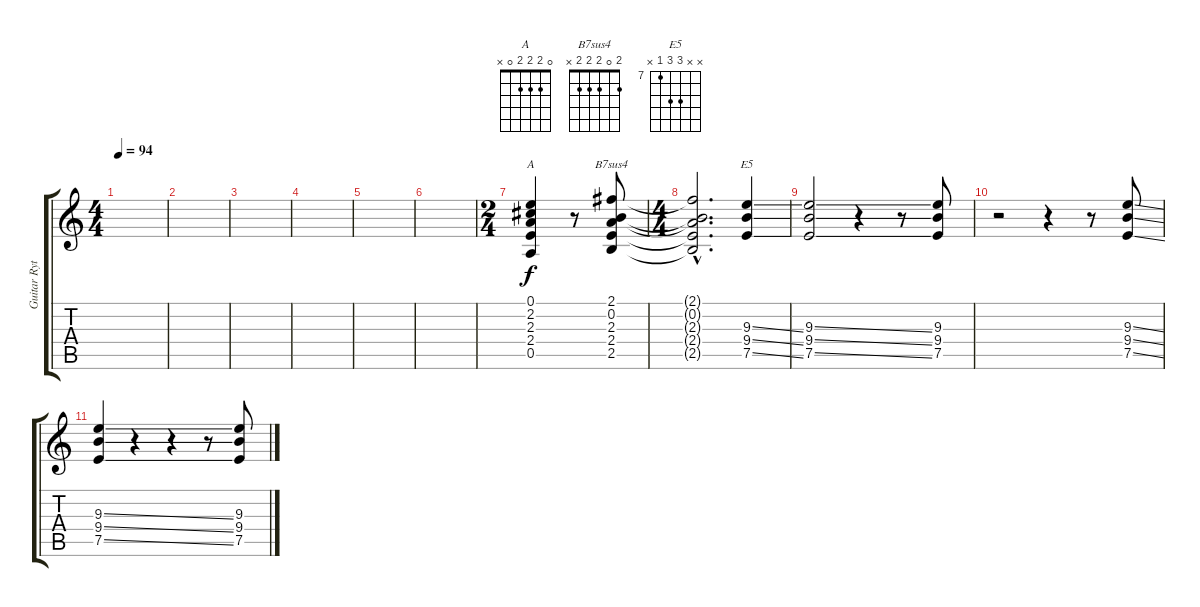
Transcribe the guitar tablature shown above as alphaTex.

\track ("Guitar Rythim" "Guitar Ryt") {instrument overdrivenguitar}
\staff {score tabs}
\tuning (E4 B3 G3 D3 A2 E2) {hide}
\chord ("A" 0 2 2 2 0 x)
\chord ("B7sus4" 2 0 2 2 2 x)
\chord ("E5" x x 9 9 7 x) {firstfret 7}
\ts (4 4)
\tempo 94
\clef g2
\ks c
|
|
|
|
|
|
\ts (2 4)
(0.1 2.2 2.3 2.4 0.5).4{ch "A"} r.8 (2.1 0.2 2.3 2.4 2.5).8{ch "B7sus4"} |
\ts (4 4)
(2.1{hac t} 0.2{hac t} 2.3{hac t} 2.4{hac t} 2.5{hac t}).2{d} (9.3{ss} 9.4{ss} 7.5{ss}).4{ch "E5"} |
(9.3{ss} 9.4{ss} 7.5{ss}).2 r.4 r.8 (9.3 9.4 7.5).8 |
r.2 r.4 r.8 (9.3{ss} 9.4{ss} 7.5{ss}).8 |
(9.3{ss} 9.4{ss} 7.5{ss}).4 r.4 r.4 r.8 (9.3 9.4 7.5).8
